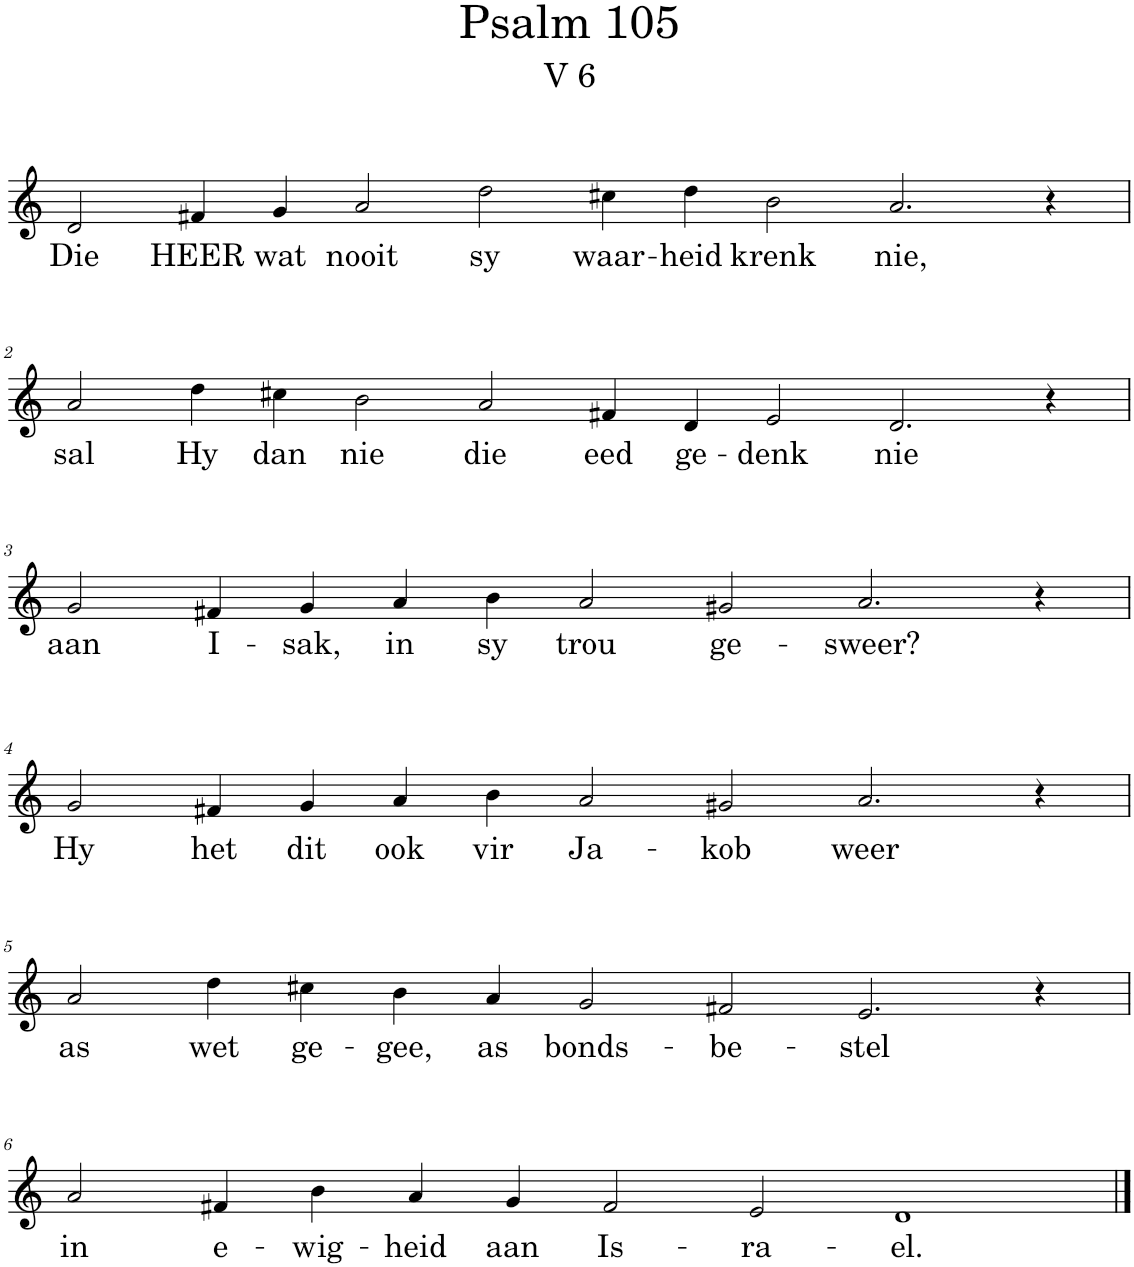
**kern	**text
*part1	*part1
*staff1	*staff1
*I"Pipe Organ	*
*I'Org.	*
*clefG2	*
*k[]	*
*M16/4	*
=1	=1
!	!LO:LY:b
2d/	Die
!	!LO:LY:b
4f#X/	HEER
!	!LO:LY:b
4g/	wat
!	!LO:LY:b
2a/	nooit
!	!LO:LY:b
2dd\	sy
!	!LO:LY:b
4cc#X\	waar-
!	!LO:LY:b
4dd\	-heid
!	!LO:LY:b
2b\	krenk
!	!LO:LY:b
2.a/	nie,
4r	.
!!LO:LB:g=z
=2	=2
!	!LO:LY:b
2a/	sal
!	!LO:LY:b
4dd\	Hy
!	!LO:LY:b
4cc#X\	dan
!	!LO:LY:b
2b\	nie
!	!LO:LY:b
2a/	die
!	!LO:LY:b
4f#X/	eed
!	!LO:LY:b
4d/	ge-
!	!LO:LY:b
2e/	-denk
!	!LO:LY:b
2.d/	nie
4r	.
!!LO:LB:g=z
=3	=3
*M14/4	*
!	!LO:LY:b
2g/	aan
!	!LO:LY:b
4f#X/	I-
!	!LO:LY:b
4g/	-sak,
!	!LO:LY:b
4a/	in
!	!LO:LY:b
4b\	sy
!	!LO:LY:b
2a/	trou
!	!LO:LY:b
2g#X/	ge-
!	!LO:LY:b
2.a/	-sweer?
4r	.
!!LO:LB:g=z
=4	=4
!	!LO:LY:b
2g/	Hy
!	!LO:LY:b
4f#X/	het
!	!LO:LY:b
4g/	dit
!	!LO:LY:b
4a/	ook
!	!LO:LY:b
4b\	vir
!	!LO:LY:b
2a/	Ja-
!	!LO:LY:b
2g#X/	-kob
!	!LO:LY:b
2.a/	weer
4r	.
!!LO:LB:g=z
=5	=5
!	!LO:LY:b
2a/	as
!	!LO:LY:b
4dd\	wet
!	!LO:LY:b
4cc#X\	ge-
!	!LO:LY:b
4b\	-gee,
!	!LO:LY:b
4a/	as
!	!LO:LY:b
2g/	bonds-
!	!LO:LY:b
2f#X/	-be-
!	!LO:LY:b
2.e/	-stel
4r	.
!!LO:LB:g=z
=6	=6
!	!LO:LY:b
2a/	in
!	!LO:LY:b
4f#X/	e-
!	!LO:LY:b
4b\	-wig-
!	!LO:LY:b
4a/	-heid
!	!LO:LY:b
4g/	aan
!	!LO:LY:b
2f#/	Is-
!	!LO:LY:b
2e/	-ra-
!	!LO:LY:b
1d	-el.
==	==
*-	*-
